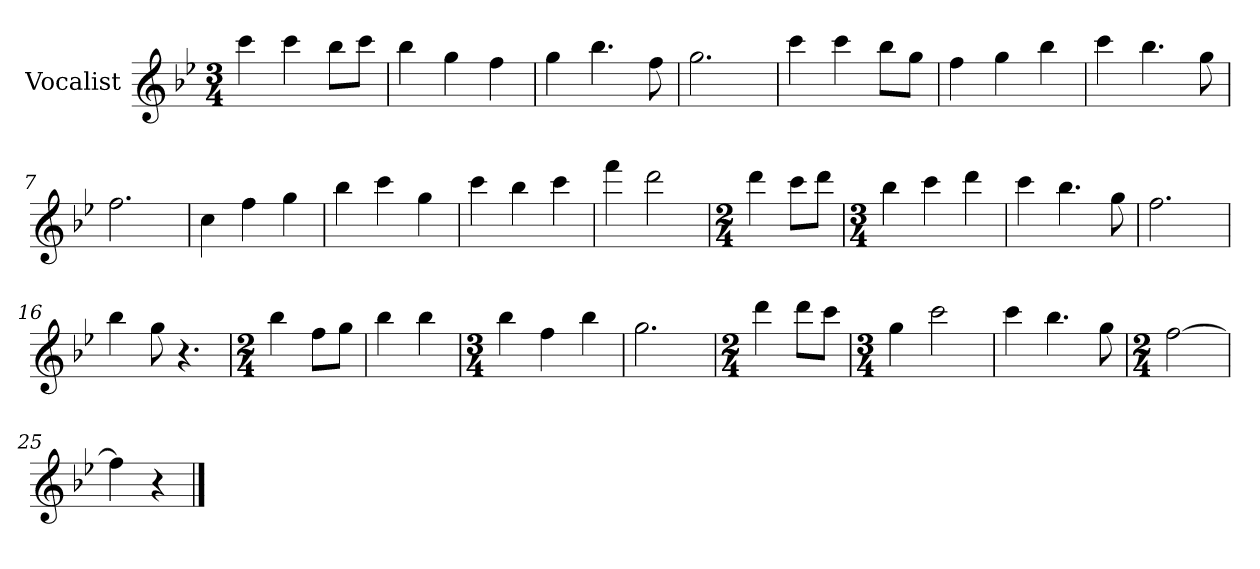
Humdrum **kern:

**kern
*part1
*staff1
*I"Vocalist
*k[b-e-]
*B-:
*M3/4
=
4ccc
4ccc
8bb-L
8cccJ
=1
4bb-
4gg
4ff
=2
4gg
4.bb-
8ff
=3
2.gg
=4
4ccc
4ccc
8bb-L
8ggJ
=5
4ff
4gg
4bb-
=6
4ccc
4.bb-
8gg
=7
2.ff
=8
4cc
4ff
4gg
=9
4bb-
4ccc
4gg
=10
4ccc
4bb-
4ccc
=11
4fff
2ddd
=12
*M2/4
4ddd
8cccL
8dddJ
=13
*M3/4
4bb-
4ccc
4ddd
=14
4ccc
4.bb-
8gg
=15
2.ff
=16
4bb-
8gg
4.r
=17
*M2/4
4bb-
8ffL
8ggJ
=18
4bb-
4bb-
=19
*M3/4
4bb-
4ff
4bb-
=20
2.gg
=21
*M2/4
4ddd
8dddL
8cccJ
=22
*M3/4
4gg
2ccc
=23
4ccc
4.bb-
8gg
=24
*M2/4
[2ff
=25
4ff]
4r
==
*-
